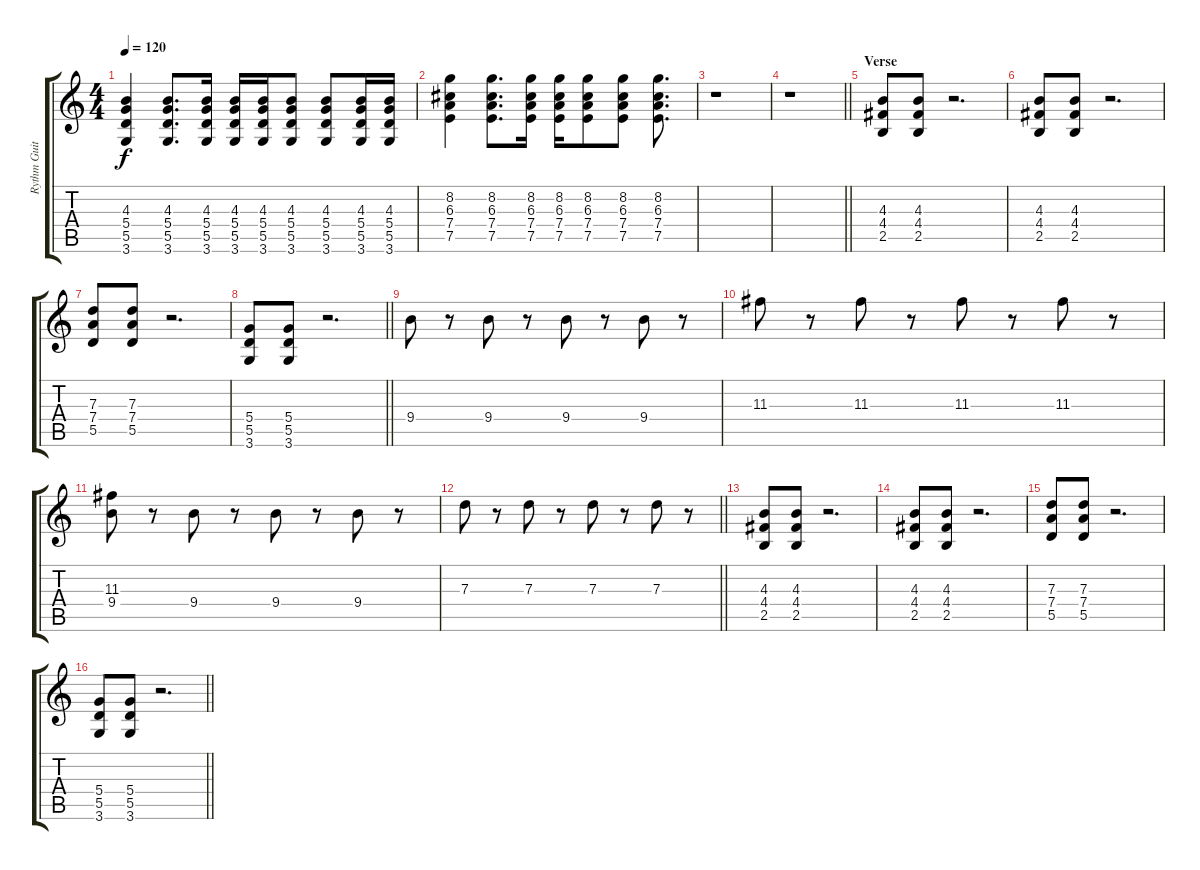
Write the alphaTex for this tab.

\track ("Rythm Guitar" "Rythm Guit") {instrument overdrivenguitar}
\staff {score tabs}
\tuning (E4 B3 G3 D3 A2 E2) {hide}
\ts (4 4)
\tempo 120
\clef g2
\ks c
(4.3 5.4 5.5 3.6).4{dy f} (4.3 5.4 5.5 3.6).8{d} (4.3 5.4 5.5 3.6).16 (4.3 5.4 5.5 3.6).16 (4.3 5.4 5.5 3.6).16 (4.3 5.4 5.5 3.6).8 (4.3 5.4 5.5 3.6).8 (4.3 5.4 5.5 3.6).16 (4.3 5.4 5.5 3.6).16 |
(8.2 6.3 7.4 7.5).4 (8.2 6.3 7.4 7.5).8{d} (8.2 6.3 7.4 7.5).16 (8.2 6.3 7.4 7.5).16 (8.2 6.3 7.4 7.5).8 (8.2 6.3 7.4 7.5).8 (8.2 6.3 7.4 7.5).8{d} |
r.1 |
\barLineRight lightlight
r.1 |
\section ("" "Verse")
(4.3 4.4 2.5).8 (4.3 4.4 2.5).8 r.2{d} |
(4.3 4.4 2.5).8 (4.3 4.4 2.5).8 r.2{d} |
(7.3 7.4 5.5).8 (7.3 7.4 5.5).8 r.2{d} |
\barLineRight lightlight
(5.4 5.5 3.6).8 (5.4 5.5 3.6).8 r.2{d} |
9.4.8 r.8 9.4.8 r.8 9.4.8 r.8 9.4.8 r.8 |
11.3.8 r.8 11.3.8 r.8 11.3.8 r.8 11.3.8 r.8 |
(11.3 9.4).8 r.8 9.4.8 r.8 9.4.8 r.8 9.4.8 r.8 |
\barLineRight lightlight
7.3.8 r.8 7.3.8 r.8 7.3.8 r.8 7.3.8 r.8 |
(4.3 4.4 2.5).8 (4.3 4.4 2.5).8 r.2{d} |
(4.3 4.4 2.5).8 (4.3 4.4 2.5).8 r.2{d} |
(7.3 7.4 5.5).8 (7.3 7.4 5.5).8 r.2{d} |
\barLineRight lightlight
(5.4 5.5 3.6).8 (5.4 5.5 3.6).8 r.2{d}
